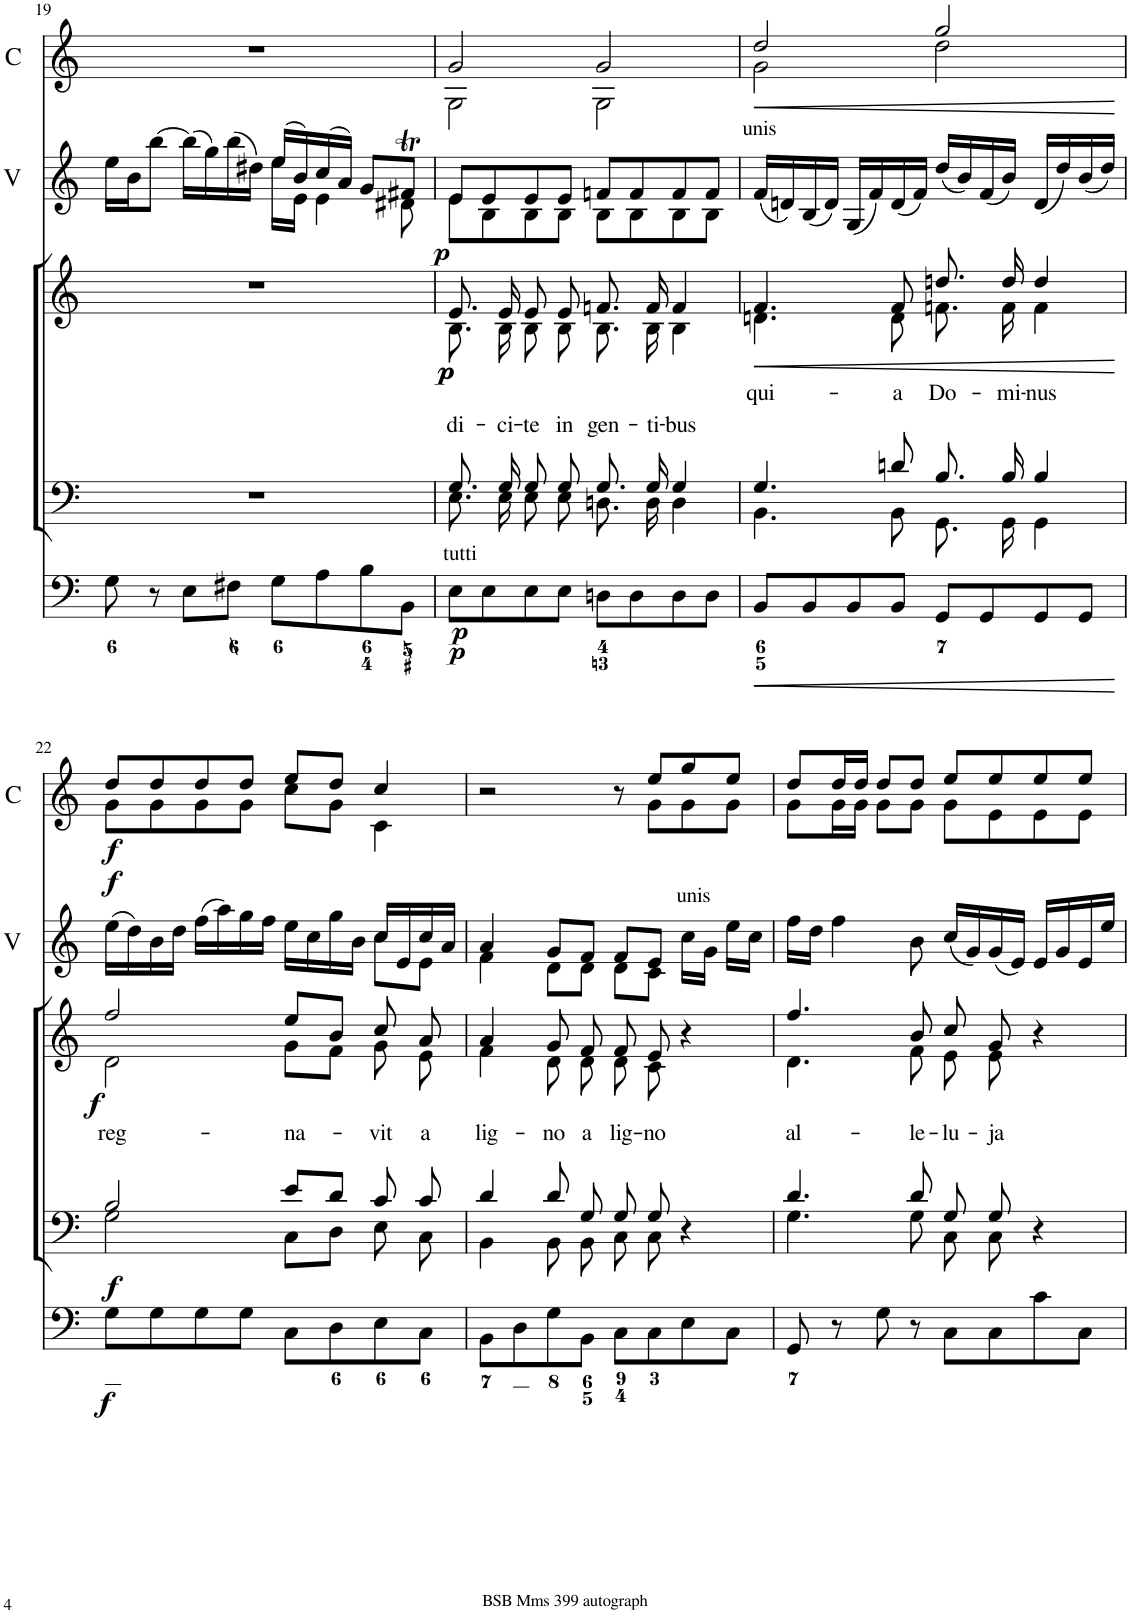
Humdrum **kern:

**kern	**dynam	**kern	**dynam	**kern	**text	**dynam	**kern	**dynam	**kern	**dynam	**kern	**dynam	**kern	**dynam
*part7	*part7	*part6	*part6	*part5	*part5	*part5	*part4	*part4	*part3	*part3	*part2	*part2	*part1	*part1
*staff7	*staff7	*staff6	*staff6	*staff5	*staff5	*staff5	*staff4	*staff4	*staff3	*staff3	*staff2	*staff2	*staff1	*staff1
*I"Organ	*	*I"Voice	*	*I"Voice	*	*	*I"Violin	*	*I"Violin	*	*I"2 Violini	*	*I"2 Clarini in C	*
*	*	*	*	*	*	*	*I'Vln.	*	*I'Vln.	*	*I'V	*	*I'C	*
!!LO:PB:g=z
*clefF4	*	*clefF4	*	*clefG2	*	*	*clefG2	*	*clefG2	*	*clefG2	*	*clefG2	*
*k[]	*	*k[]	*	*k[]	*	*	*k[]	*	*k[]	*	*k[]	*	*k[]	*
*M4/4	*	*M4/4	*	*M4/4	*	*	*M4/4	*	*M4/4	*	*M4/4	*	*M4/4	*
*met(c)	*	*met(c)	*	*met(c)	*	*	*met(c)	*	*met(c)	*	*met(c)	*	*met(c)	*
=19	=19	=19	=19	=19	=19	=19	=19	=19	=19	=19	=19	=19	=19	=19
*	*	*	*	*	*	*	*	*	*	*	*^	*	*	*
8G\	.	1r	.	1r	.	.	16eeLL	.	16eeLL	.	16ee\LL	2ryy	.	1r	.
.	.	.	.	.	.	.	16bJ	.	16bJ	.	16b\J	.	.	.	.
8r	.	.	.	.	.	.	[8bbJ	.	[8bbJ	.	[8bb\J	.	.	.	.
8E\L	.	.	.	.	.	.	(16bbLL]	.	(16bbLL]	.	(16bb\LL]	.	.	.	.
.	.	.	.	.	.	.	16gg)	.	16gg)	.	16gg\)	.	.	.	.
8F#X\J	.	.	.	.	.	.	(16bb	.	(16bb	.	(16bb\	.	.	.	.
.	.	.	.	.	.	.	16dd#XJJ)	.	16dd#XJJ)	.	16dd#X\JJ)	.	.	.	.
8G\L	.	.	.	.	.	.	16ee	.	(16ee	.	(16ee/LL	16ee\LL	.	.	.
!	!	!	!	!	!	!	!	!	!LO:TX:a:t=div	!	!	!	!	!	!
!	!	!	!	!	!	!	!LO:TX:b:t=div	!	!	!	!	!	!	!	!
.	.	.	.	.	.	.	16e	.	16b)	.	16b/)	16e\JJ	.	.	.
8A\	.	.	.	.	.	.	4e	.	(16cc	.	(16cc/	4e\	.	.	.
.	.	.	.	.	.	.	.	.	16a)	.	16a/JJ)	.	.	.	.
8B\	.	.	.	.	.	.	.	.	8g	.	8g/L	.	.	.	.
8BB\J	.	.	.	.	.	.	8d#X	.	8f#Xt	.	8f#Xt/J	8d#X\	.	.	.
=20	=20	=20	=20	=20	=20	=20	=20	=20	=20	=20	=20	=20	=20	=20	=20
*	*	*^	*	*	*	*	*	*	*	*	*	*	*	*	*
!LO:TX:a:t=tutti	!	!	!	!	!	!	!	!	!	!	!	!	!	!	!	!
!	!LO:DY:b	!	!	!	!	!LO:LY:b	!	!	!	!	!	!	!	!	!	!
*	*	*	*	*	*^	*	*	*	*	*	*	*	*	*	*^	*
!	!LO:DY:n=1:b	!	!	!	!	!	!	!LO:DY:b	!	!	!	!	!	!	!	!	!	!
!	!	!	!	!	!	!	!	!LO:DY:n=1:b	!	!	!	!LO:DY:a	!	!	!LO:DY:b	!	!	!
8E\L	p p	8.G/	8.E\	.	8.e/	8.B\	di-	p p	8e	.	8e	p	8e/L	8e\L	p	2g/	2G\	.
8E\	.	.	.	.	.	.	.	.	8B	.	8e	.	8e/	8B\	.	.	.	.
!	!	!	!	!	!	!	!LO:LY:b	!	!	!	!	!	!	!	!	!	!	!
.	.	16G/	16E\	.	16e/	16B\	-ci-	.	.	.	.	.	.	.	.	.	.	.
!	!	!	!	!	!	!	!LO:LY:b	!	!	!	!	!	!	!	!	!	!	!
8E\	.	8G/	8E\	.	8e/	8B\	-te	.	8B	.	8e	.	8e/	8B\	.	.	.	.
!	!	!	!	!	!	!	!LO:LY:b	!	!	!	!	!	!	!	!	!	!	!
8E\J	.	8G/	8E\	.	8e/	8B\	in	.	8B	.	8e	.	8e/J	8B\J	.	.	.	.
!	!	!	!	!	!	!	!LO:LY:b	!	!	!	!	!	!	!	!	!	!	!
8Dn\L	.	8.G/	8.Dn\	.	8.fn/	8.B\	gen-	.	8B	.	8fn	.	8fn/L	8B\L	.	2g/	2G\	.
8D\	.	.	.	.	.	.	.	.	8B	.	8f	.	8f/	8B\	.	.	.	.
!	!	!	!	!	!	!	!LO:LY:b	!	!	!	!	!	!	!	!	!	!	!
.	.	16G/	16D\	.	16f/	16B\	-ti-	.	.	.	.	.	.	.	.	.	.	.
!	!	!	!	!	!	!	!LO:LY:b	!	!	!	!	!	!	!	!	!	!	!
8D\	.	4G/	4D\	.	4f/	4B\	-bus	.	8B	.	8f	.	8f/	8B\	.	.	.	.
8D\J	.	.	.	.	.	.	.	.	8B	.	8f	.	8f/J	8B\J	.	.	.	.
=21	=21	=21	=21	=21	=21	=21	=21	=21	=21	=21	=21	=21	=21	=21	=21	=21	=21	=21
!	!	!	!	!	!	!	!	!	!	!	!	!	!LO:TX:a:t=unis	!	!	!	!	!
!	!	!	!	!	!	!	!	!	!	!	!LO:TX:a:t=unis	!	!	!	!	!	!	!
!	!	!	!	!	!	!	!	!	!LO:TX:a:t=unis	!	!	!	!	!	!	!	!	!
!	!LO:HP:b	!	!	!	!	!	!LO:LY:b	!LO:HP:b	!	!	!	!	!	!	!	!	!	!LO:HP:b
*	*	*	*	*	*	*	*	*	*	*	*	*	*v	*v	*	*	*	*
8BB/L	<	4.G/	4.BB\	.	4.f/	4.dn\	qui-	<	(16f	.	(16f	.	(16f/LL	.	2dd/	2g\	<
.	.	.	.	.	.	.	.	.	16dn)	.	16dn)	.	16dn/)	.	.	.	.
8BB/	.	.	.	.	.	.	.	.	(16B	.	(16B	.	(16B/	.	.	.	.
.	.	.	.	.	.	.	.	.	16d)	.	16d)	.	16d/JJ)	.	.	.	.
8BB/	.	.	.	.	.	.	.	.	(16G	.	(16G	.	(16G/LL	.	.	.	.
.	.	.	.	.	.	.	.	.	16f)	.	16f)	.	16f/)	.	.	.	.
!	!	!	!	!	!	!	!LO:LY:b	!	!	!	!	!	!	!	!	!	!
8BB/J	.	8dn/	8BB\	.	8f/	8d\	-a	.	(16d	.	(16d	.	(16d/	.	.	.	.
.	.	.	.	.	.	.	.	.	16f)	.	16f)	.	16f/JJ)	.	.	.	.
!	!	!	!	!	!	!	!LO:LY:b	!	!	!	!	!	!	!	!	!	!
8GG/L	.	8.B/	8.GG\	.	8.ddn/	8.fn\	Do-	.	(16dd	.	(16dd	.	(16dd/LL	.	2gg/	2dd\	.
.	.	.	.	.	.	.	.	.	16b)	.	16b)	.	16b/)	.	.	.	.
8GG/	.	.	.	.	.	.	.	.	(16f	.	(16f	.	(16f/	.	.	.	.
!	!	!	!	!	!	!	!LO:LY:b	!	!	!	!	!	!	!	!	!	!
.	.	16B/	16GG\	.	16dd/	16f\	-mi-	.	16b)	.	16b)	.	16b/JJ)	.	.	.	.
!	!	!	!	!	!	!	!LO:LY:b	!	!	!	!	!	!	!	!	!	!
8GG/	.	4B/	4GG\	.	4dd/	4f\	-nus	.	(16d	.	(16d	.	(16d/LL	.	.	.	.
.	.	.	.	.	.	.	.	.	16dd)	.	16dd)	.	16dd/)	.	.	.	.
8GG/J	.	.	.	.	.	.	.	.	(16b	.	(16b	.	(16b/	.	.	.	.
.	.	.	.	.	.	.	.	.	16dd)	.	16dd)	.	16dd/JJ)	.	.	.	.
*	*	*v	*v	*	*	*	*	*	*	*	*	*	*	*	*v	*v	*
*	*	*	*	*v	*v	*	*	*	*	*	*	*	*	*	*
.	[	.	.	.	.	[	.	.	.	.	.	.	.	[
!!LO:LB:g=z
=22	=22	=22	=22	=22	=22	=22	=22	=22	=22	=22	=22	=22	=22	=22
*	*	*^	*	*	*	*	*	*	*	*	*	*	*	*
!	!LO:DY:b	!	!	!LO:DY:b	!	!LO:LY:b	!LO:DY:b	!	!LO:DY:b	!	!LO:DY:b	!	!LO:DY:a	!	!LO:DY:b
*	*	*	*	*	*^	*	*	*	*	*	*	*^	*	*^	*
8G\L	f	2B/	2G\	f	2ff/	2d\	reg-	f	(16ffLL	f	(16ffLL	f	(16ee\LL	2.ryy	f	8dd/L	8g\L	f
.	.	.	.	.	.	.	.	.	16dd)	.	16dd)	.	16dd\)	.	.	.	.	.
8G\	.	.	.	.	.	.	.	.	16b	.	16b	.	16b\	.	.	8dd/	8g\	.
.	.	.	.	.	.	.	.	.	16ddJJ	.	16ddJJ	.	16dd\JJ	.	.	.	.	.
8G\	.	.	.	.	.	.	.	.	(16ffLL	.	(16ffLL	.	(16ff\LL	.	.	8dd/	8g\	.
.	.	.	.	.	.	.	.	.	16aa)	.	16aa)	.	16aa\)	.	.	.	.	.
8G\J	.	.	.	.	.	.	.	.	16gg	.	16gg	.	16gg\	.	.	8dd/J	8g\J	.
.	.	.	.	.	.	.	.	.	16ffJJ	.	16ffJJ	.	16ff\JJ	.	.	.	.	.
!	!	!	!	!	!	!	!LO:LY:b	!	!	!	!	!	!	!	!	!	!	!
8C\L	.	8e/L	8C\L	.	8ee/L	8g\L	-na-	.	16eeLL	.	16eeLL	.	16ee\LL	.	.	8ee/L	8cc\L	.
.	.	.	.	.	.	.	.	.	16cc	.	16cc	.	16cc\	.	.	.	.	.
8D\	.	8d/J	8D\J	.	8b/J	8f\J	.	.	16gg	.	16gg	.	16gg\	.	.	8dd/J	8g\J	.
.	.	.	.	.	.	.	.	.	16bJJ	.	16bJJ	.	16b\JJ	.	.	.	.	.
!	!	!	!	!	!	!	!	!	!	!	!LO:TX:a:t=div	!	!	!	!	!	!	!
!	!	!	!	!	!	!	!	!	!LO:TX:a:t=div	!	!	!	!	!	!	!	!	!
!	!	!	!	!	!	!	!LO:LY:b	!	!	!	!	!	!	!	!	!	!	!
8E\	.	8c/	8E\	.	8cc/	8g\	-vit	.	8cc	.	16cc	.	16cc/LL	8cc\L	.	4cc/	4c\	.
.	.	.	.	.	.	.	.	.	.	.	16e	.	16e/	.	.	.	.	.
!	!	!	!	!	!	!	!LO:LY:b	!	!	!	!	!	!	!	!	!	!	!
8C\J	.	8c/	8C\	.	8a/	8e\	a	.	8e	.	16cc	.	16cc/	8e\J	.	.	.	.
.	.	.	.	.	.	.	.	.	.	.	16a	.	16a/JJ	.	.	.	.	.
=23	=23	=23	=23	=23	=23	=23	=23	=23	=23	=23	=23	=23	=23	=23	=23	=23	=23	=23
!	!	!	!	!	!	!	!LO:LY:b	!	!	!	!	!	!	!	!	!	!	!
8BB\L	.	4d/	4BB\	.	4a/	4f\	lig-	.	4f	.	4a	.	4a/	4f\	.	2r	8ryy	.
*	*	*	*	*	*	*	*	*	*	*	*	*	*	*	*	*v	*v	*
8D\	.	.	.	.	.	.	.	.	.	.	.	.	.	.	.	.	.
!	!	!	!	!	!	!	!LO:LY:b	!	!	!	!	!	!	!	!	!	!
8G\	.	8d/	8BB\	.	8g/	8d\	-no	.	8d	.	8g	.	8g/L	8d\L	.	.	.
!	!	!	!	!	!	!	!LO:LY:b	!	!	!	!	!	!	!	!	!	!
8BB\J	.	8G/	8BB\	.	8f/	8d\	a	.	8d	.	8f	.	8f/J	8d\J	.	.	.
!	!	!	!	!	!	!	!LO:LY:b	!	!	!	!	!	!	!	!	!	!
8C\L	.	8G/	8C\	.	8f/	8d\	lig-	.	8d	.	8f	.	8f/L	8d\L	.	8r	.
!	!	!	!	!	!	!	!LO:LY:b	!	!	!	!	!	!	!	!	!	!
*	*	*	*	*	*	*	*	*	*	*	*	*	*	*	*	*^	*
8C\	.	8G/	8C\	.	8e/	8c\	-no	.	8c	.	8e	.	8e/J	8c\J	.	8ee/L	8g\L	.
!	!	!	!	!	!	!	!	!	!	!	!	!	!LO:TX:a:t=unis	!	!	!	!	!
!	!	!	!	!	!	!	!	!	!	!	!LO:TX:a:t=unis	!	!	!	!	!	!	!
!	!	!	!	!	!	!	!	!	!LO:TX:a:t=unis	!	!	!	!	!	!	!	!	!
8E\	.	4r	4ryy	.	4r	4ryy	.	.	16ccLL	.	16ccLL	.	16cc\LL	4ryy	.	8gg/	8g\	.
.	.	.	.	.	.	.	.	.	16gJJ	.	16gJJ	.	16g\JJ	.	.	.	.	.
8C\J	.	.	.	.	.	.	.	.	16ee	.	16ee	.	16ee\LL	.	.	8ee/J	8g\J	.
.	.	.	.	.	.	.	.	.	16cc	.	16cc	.	16cc\JJ	.	.	.	.	.
*	*	*	*	*	*	*	*	*	*	*	*	*	*v	*v	*	*	*	*
=24	=24	=24	=24	=24	=24	=24	=24	=24	=24	=24	=24	=24	=24	=24	=24	=24	=24
!	!	!	!	!	!	!	!LO:LY:b	!	!	!	!	!	!	!	!	!	!
8GG/	.	4.d/	4.G\	.	4.ff/	4.d\	al-	.	16ff	.	16ff	.	16ff\LL	.	8dd/L	8g\L	.
.	.	.	.	.	.	.	.	.	16dd	.	16dd	.	16dd\JJ	.	.	.	.
8r	.	.	.	.	.	.	.	.	4ff	.	4ff	.	4ff\	.	16dd/L	16g\L	.
.	.	.	.	.	.	.	.	.	.	.	.	.	.	.	16dd/JJ	16g\JJ	.
8G\	.	.	.	.	.	.	.	.	.	.	.	.	.	.	8dd/L	8g\L	.
!	!	!	!	!	!	!	!LO:LY:b	!	!	!	!	!	!	!	!	!	!
8r	.	8d/	8G\	.	8b/	8f\	-le-	.	8b	.	8b	.	8b\	.	8dd/J	8g\J	.
!	!	!	!	!	!	!	!LO:LY:b	!	!	!	!	!	!	!	!	!	!
8C\L	.	8G/	8C\	.	8cc/	8e\	-lu-	.	(16cc	.	(16cc	.	(16cc/LL	.	8ee/L	8g\L	.
.	.	.	.	.	.	.	.	.	16g)	.	16g)	.	16g/)	.	.	.	.
!	!	!	!	!	!	!	!LO:LY:b	!	!	!	!	!	!	!	!	!	!
8C\	.	8G/	8C\	.	8g/	8e\	-ja	.	(16g	.	(16g	.	(16g/	.	8ee/	8e\	.
.	.	.	.	.	.	.	.	.	16e)	.	16e)	.	16e/JJ)	.	.	.	.
8c\	.	4r	4ryy	.	4r	4ryy	.	.	16e	.	16e	.	16e/LL	.	8ee/	8e\	.
.	.	.	.	.	.	.	.	.	16g	.	16g	.	16g/	.	.	.	.
8C\J	.	.	.	.	.	.	.	.	16e	.	16e	.	16e/	.	8ee/J	8e\J	.
.	.	.	.	.	.	.	.	.	16ee	.	16ee	.	16ee/JJ	.	.	.	.
*	*	*v	*v	*	*	*	*	*	*	*	*	*	*	*	*v	*v	*
*	*	*	*	*v	*v	*	*	*	*	*	*	*	*	*	*
=	=	=	=	=	=	=	=	=	=	=	=	=	=	=
*-	*-	*-	*-	*-	*-	*-	*-	*-	*-	*-	*-	*-	*-	*-
